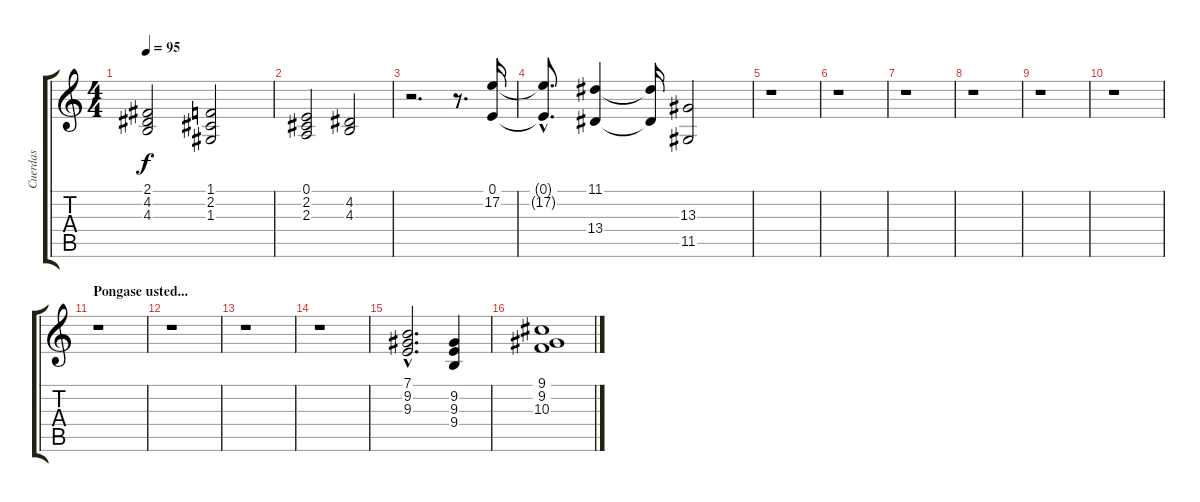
\track ("Cuerdas" "Cuerdas") {instrument stringensemble1}
\staff {score tabs}
\tuning (E4 B3 G3 D3 A2 E2) {hide}
\ts (4 4)
\tempo 95
\clef g2
\ks c
(2.1 4.2 4.3).2{dy f} (1.1 2.2 1.3).2 |
(0.1 2.2 2.3).2 (4.2 4.3).2 |
r.2{d} r.8{d} (0.1 17.2).16 |
(0.1{hac t} 17.2{hac t}).8{d} (11.1 13.4).4 (11.1{t} 13.4{t}).16 (13.3 11.5).2 |
r.1 |
r.1 |
r.1 |
r.1 |
r.1 |
r.1 |
\section ("" "Pongase usted...")
r.1 |
r.1 |
r.1 |
r.1 |
(7.1{hac} 9.2{hac} 9.3{hac}).2{d} (9.2 9.3 9.4).4 |
(9.1 9.2 10.3).1
